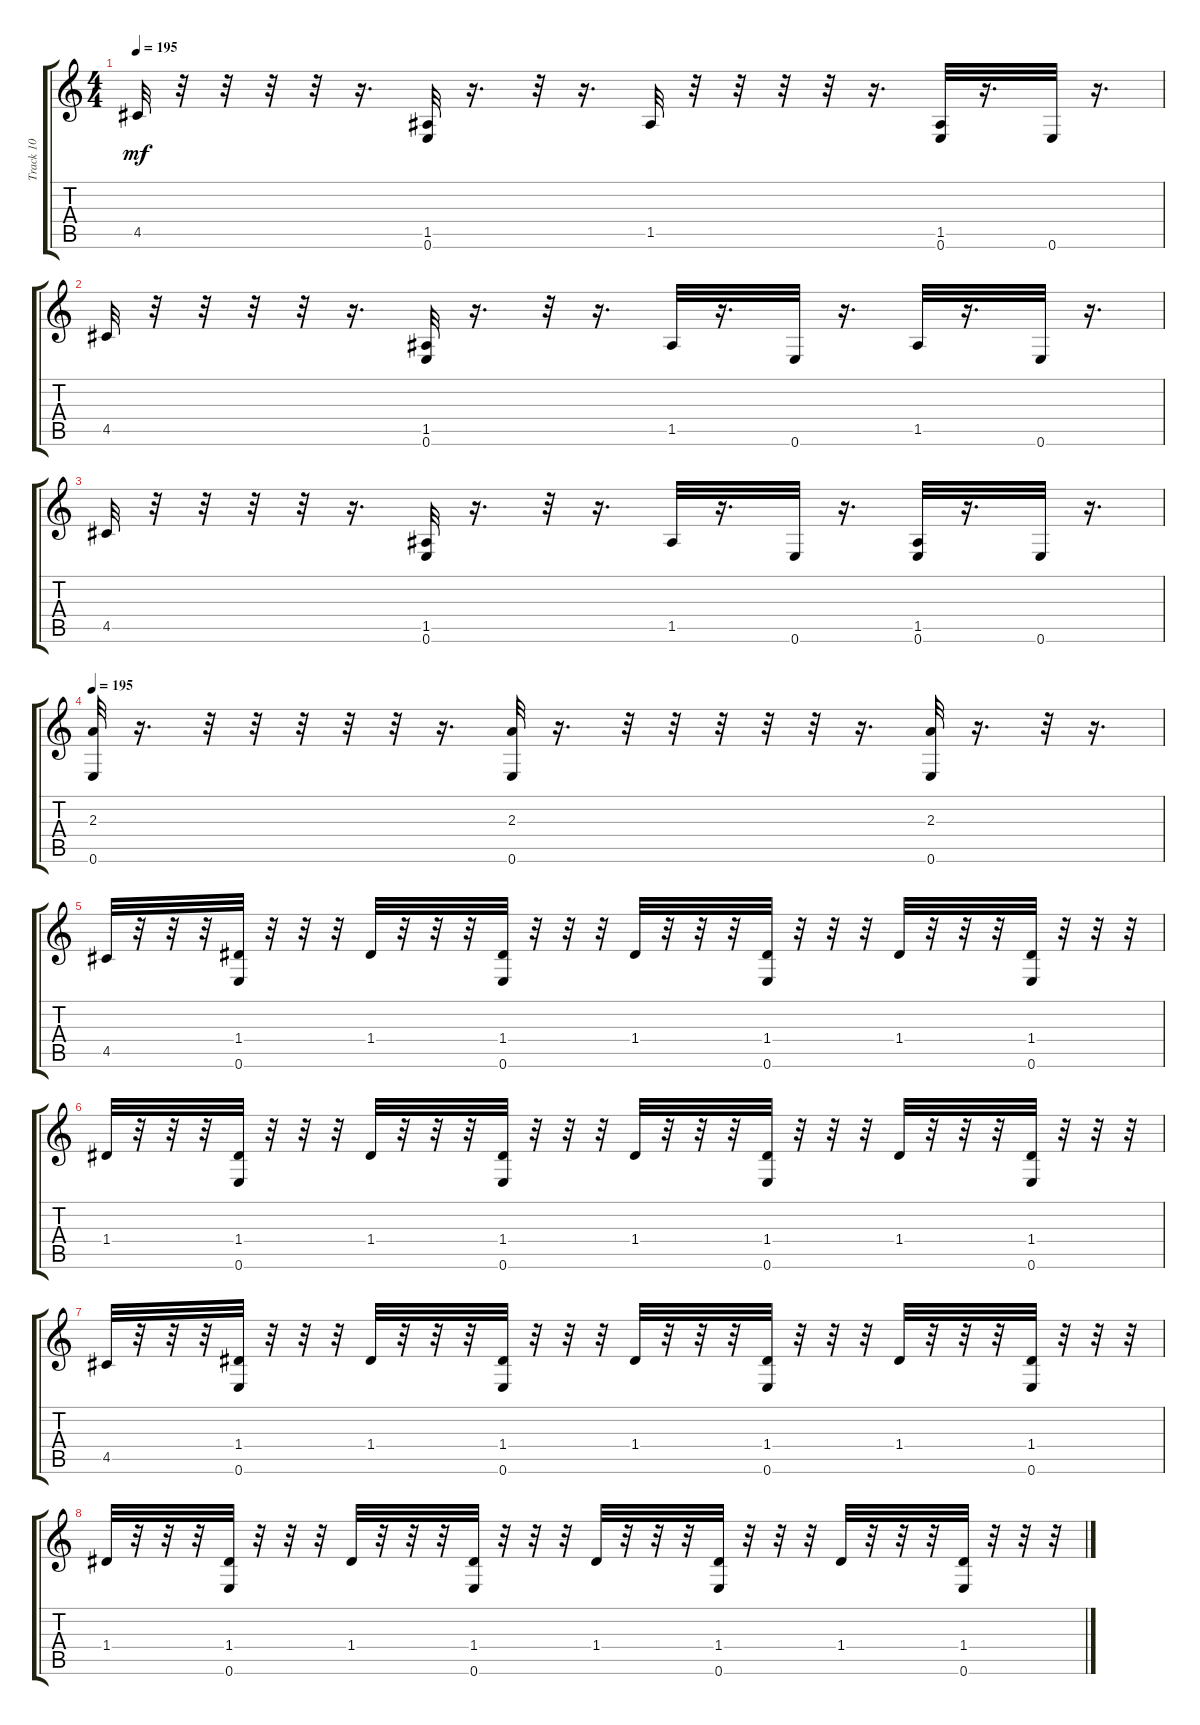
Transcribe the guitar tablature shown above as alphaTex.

\track ("Track 10" "Track 10") {instrument acousticguitarsteel}
\staff {score tabs}
\tuning (E4 B3 G3 D3 A2 E2) {hide}
\ts (4 4)
\tempo 195
\clef g2
\ks c
4.5.32{dy mf} r.32 r.32 r.32 r.32 r.16{d} (1.5 0.6).32 r.16{d} r.32 r.16{d} 1.5.32 r.32 r.32 r.32 r.32 r.16{d} (1.5 0.6).32 r.16{d} 0.6.32 r.16{d} |
4.5.32 r.32 r.32 r.32 r.32 r.16{d} (1.5 0.6).32 r.16{d} r.32 r.16{d} 1.5.32 r.16{d} 0.6.32 r.16{d} 1.5.32 r.16{d} 0.6.32 r.16{d} |
4.5.32 r.32 r.32 r.32 r.32 r.16{d} (1.5 0.6).32 r.16{d} r.32 r.16{d} 1.5.32 r.16{d} 0.6.32 r.16{d} (1.5 0.6).32 r.16{d} 0.6.32 r.16{d} |
\tempo 195
(2.3 0.6).32 r.16{d} r.32 r.32 r.32 r.32 r.32 r.16{d} (2.3 0.6).32 r.16{d} r.32 r.32 r.32 r.32 r.32 r.16{d} (2.3 0.6).32 r.16{d} r.32 r.16{d} |
4.5.32 r.32 r.32 r.32 (1.4 0.6).32 r.32 r.32 r.32 1.4.32 r.32 r.32 r.32 (1.4 0.6).32 r.32 r.32 r.32 1.4.32 r.32 r.32 r.32 (1.4 0.6).32 r.32 r.32 r.32 1.4.32 r.32 r.32 r.32 (1.4 0.6).32 r.32 r.32 r.32 |
1.4.32 r.32 r.32 r.32 (1.4 0.6).32 r.32 r.32 r.32 1.4.32 r.32 r.32 r.32 (1.4 0.6).32 r.32 r.32 r.32 1.4.32 r.32 r.32 r.32 (1.4 0.6).32 r.32 r.32 r.32 1.4.32 r.32 r.32 r.32 (1.4 0.6).32 r.32 r.32 r.32 |
4.5.32 r.32 r.32 r.32 (1.4 0.6).32 r.32 r.32 r.32 1.4.32 r.32 r.32 r.32 (1.4 0.6).32 r.32 r.32 r.32 1.4.32 r.32 r.32 r.32 (1.4 0.6).32 r.32 r.32 r.32 1.4.32 r.32 r.32 r.32 (1.4 0.6).32 r.32 r.32 r.32 |
1.4.32 r.32 r.32 r.32 (1.4 0.6).32 r.32 r.32 r.32 1.4.32 r.32 r.32 r.32 (1.4 0.6).32 r.32 r.32 r.32 1.4.32 r.32 r.32 r.32 (1.4 0.6).32 r.32 r.32 r.32 1.4.32 r.32 r.32 r.32 (1.4 0.6).32 r.32 r.32 r.32
